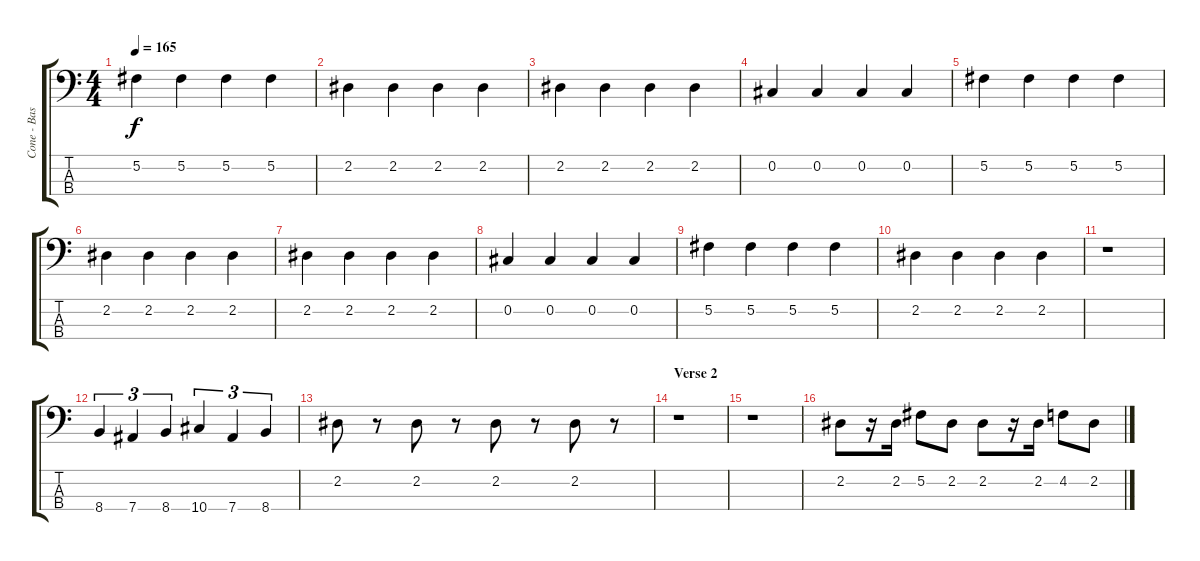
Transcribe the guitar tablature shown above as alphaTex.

\track ("Cone - Bass Guitar" "Cone - Bas") {instrument electricbasspick}
\staff {score tabs}
\tuning (Gb2 Db2 Ab1 Eb1) {hide}
\ts (4 4)
\tempo 165
\clef f4
\ks c
5.2.4{dy f} 5.2.4 5.2.4 5.2.4 |
2.2.4 2.2.4 2.2.4 2.2.4 |
2.2.4 2.2.4 2.2.4 2.2.4 |
0.2.4 0.2.4 0.2.4 0.2.4 |
5.2.4 5.2.4 5.2.4 5.2.4 |
2.2.4 2.2.4 2.2.4 2.2.4 |
2.2.4 2.2.4 2.2.4 2.2.4 |
0.2.4 0.2.4 0.2.4 0.2.4 |
5.2.4 5.2.4 5.2.4 5.2.4 |
2.2.4 2.2.4 2.2.4 2.2.4 |
r.1 |
8.4.4{tu (3 2)} 7.4.4{tu (3 2)} 8.4.4{tu (3 2)} 10.4.4{tu (3 2)} 7.4.4{tu (3 2)} 8.4.4{tu (3 2)} |
2.2.8 r.8 2.2.8 r.8 2.2.8 r.8 2.2.8 r.8 |
\section ("" "Verse 2")
r.1 |
r.1 |
2.2.8 r.16 2.2.16 5.2.8 2.2.8 2.2.8 r.16 2.2.16 4.2.8 2.2.8
